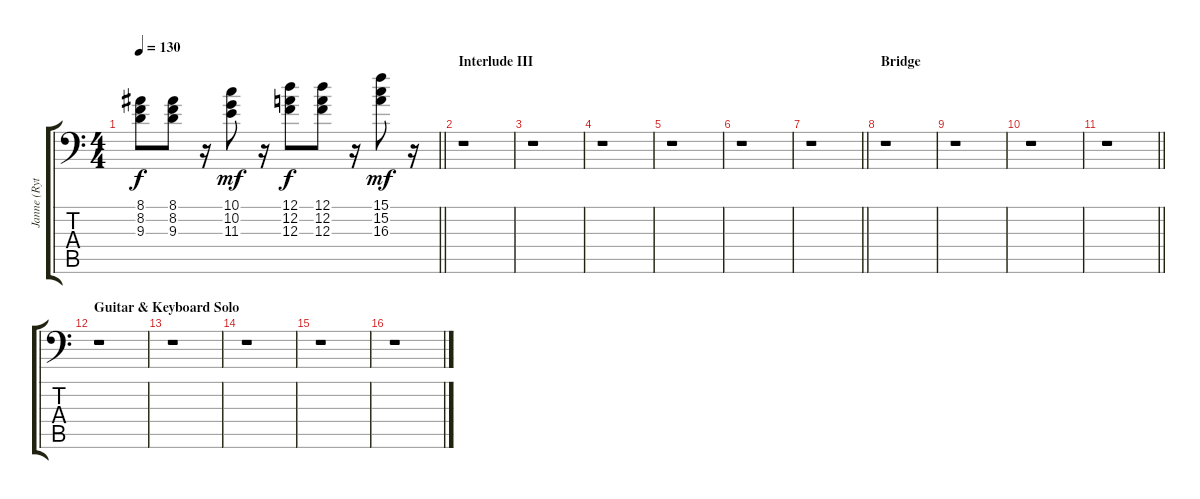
\track ("Janne (Rythm II)" "Janne (Ryt") {instrument synthbass2}
\staff {score tabs}
\tuning (D3 A2 F2 C2 G1 C1) {hide}
\ts (4 4)
\tempo 130
\clef f4
\barLineRight lightlight
\ks c
(8.1 8.2 9.3).8{dy f volume 7} (8.1 8.2 9.3).8 r.16 (10.1 10.2 11.3).8{dy mf} r.16 (12.1 12.2 12.3).8{dy f} (12.1 12.2 12.3).8 r.16 (15.1 15.2 16.3).8{dy mf} r.16 |
\section ("" "Interlude III")
r.1 |
r.1 |
r.1 |
r.1 |
r.1 |
\barLineRight lightlight
r.1 |
\section ("" "Bridge")
r.1 |
r.1 |
r.1 |
\barLineRight lightlight
r.1 |
\section ("" "Guitar & Keyboard Solo")
r.1 |
r.1 |
r.1 |
r.1 |
r.1
